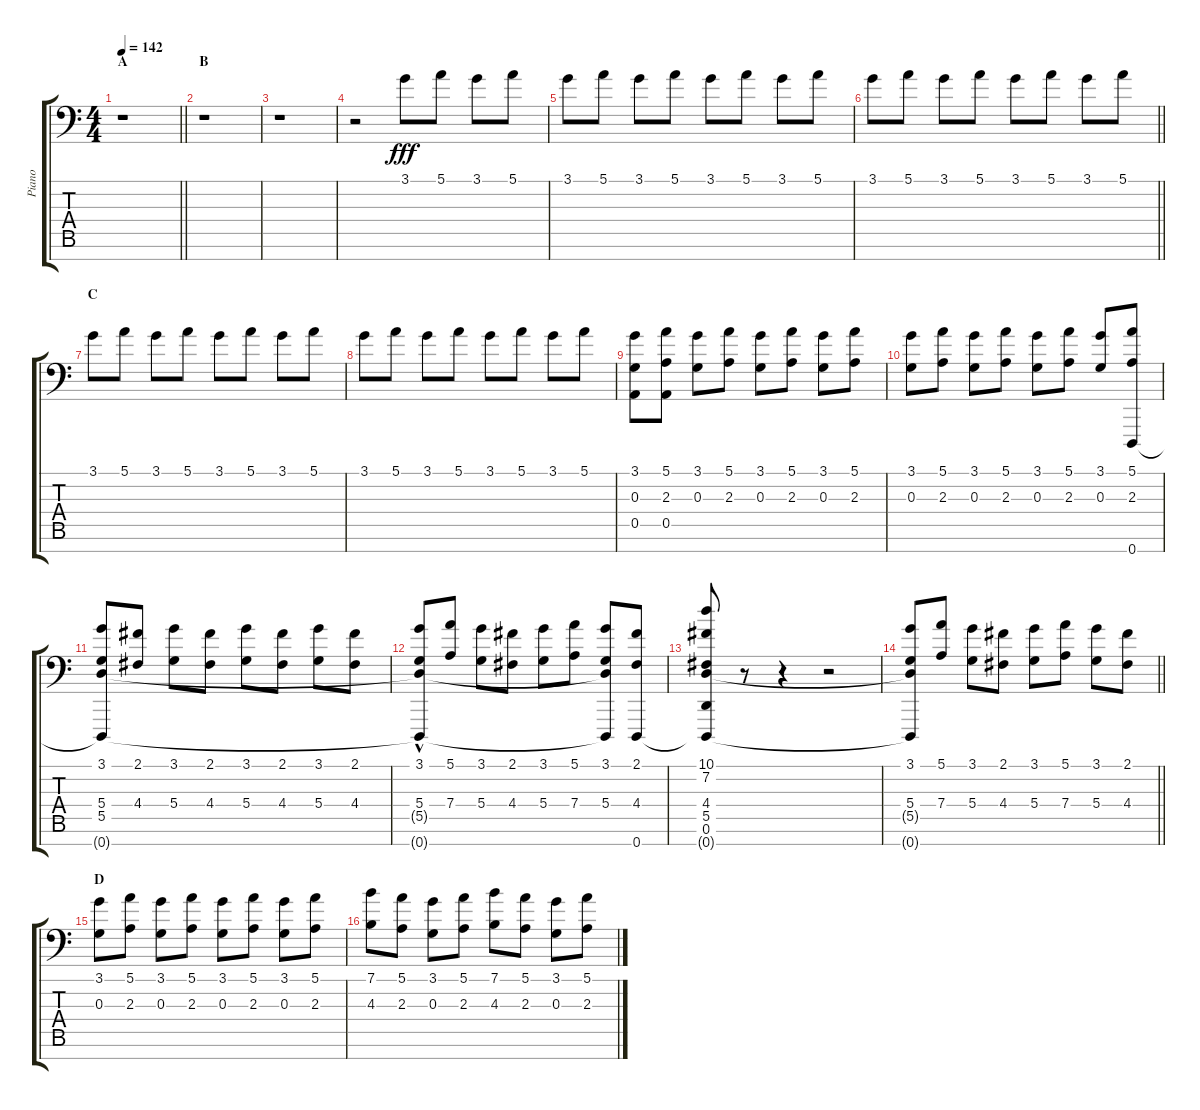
\track ("Piano" "Piano") {instrument acousticgrandpiano}
\staff {score tabs}
\tuning (E4 B3 G3 D3 A2 D2 D1) {hide}
\ts (4 4)
\section ("" "A")
\tempo 142
\clef f4
\barLineRight lightlight
\ks c
r.1{dy fff instrument acousticgrandpiano} |
\section ("" "B")
r.1 |
r.1 |
r.2{volume 3} 3.1.8{volume 13} 5.1.8 3.1.8 5.1.8 |
3.1.8 5.1.8 3.1.8 5.1.8 3.1.8 5.1.8 3.1.8 5.1.8 |
\barLineRight lightlight
3.1.8 5.1.8 3.1.8 5.1.8 3.1.8 5.1.8 3.1.8 5.1.8 |
\section ("" "C")
3.1.8 5.1.8 3.1.8 5.1.8 3.1.8 5.1.8 3.1.8 5.1.8 |
3.1.8 5.1.8 3.1.8 5.1.8 3.1.8 5.1.8 3.1.8 5.1.8 |
(3.1 0.3 0.5).8 (5.1 2.3 0.5).8 (3.1 0.3).8 (5.1 2.3).8 (3.1 0.3).8 (5.1 2.3).8 (3.1 0.3).8 (5.1 2.3).8 |
(3.1 0.3).8 (5.1 2.3).8 (3.1 0.3).8 (5.1 2.3).8 (3.1 0.3).8 (5.1 2.3).8 (3.1 0.3).8 (5.1 2.3 0.7).8 |
(3.1 5.4 5.5 0.7{t}).8 (2.1 4.4).8 (3.1 5.4).8 (2.1 4.4).8 (3.1 5.4).8 (2.1 4.4).8 (3.1 5.4).8 (2.1 4.4).8 |
(3.1 5.4 5.5{hac t} 0.7{hac t}).8 (5.1 7.4).8 (3.1 5.4).8 (2.1 4.4).8 (3.1 5.4).8 (5.1 7.4).8 (3.1 5.4 5.5{t} 0.7{t}).8 (2.1 4.4 0.7).8 |
(10.1 7.2 4.4 5.5 0.6 0.7{t}).8 r.8 r.4 r.2 |
\barLineRight lightlight
(3.1 5.4 5.5{t} 0.7{t}).8 (5.1 7.4).8 (3.1 5.4).8 (2.1 4.4).8 (3.1 5.4).8 (5.1 7.4).8 (3.1 5.4).8 (2.1 4.4).8 |
\section ("" "D")
(3.1 0.3).8 (5.1 2.3).8 (3.1 0.3).8 (5.1 2.3).8 (3.1 0.3).8 (5.1 2.3).8 (3.1 0.3).8 (5.1 2.3).8 |
(7.1 4.3).8 (5.1 2.3).8 (3.1 0.3).8 (5.1 2.3).8 (7.1 4.3).8 (5.1 2.3).8 (3.1 0.3).8 (5.1 2.3).8
